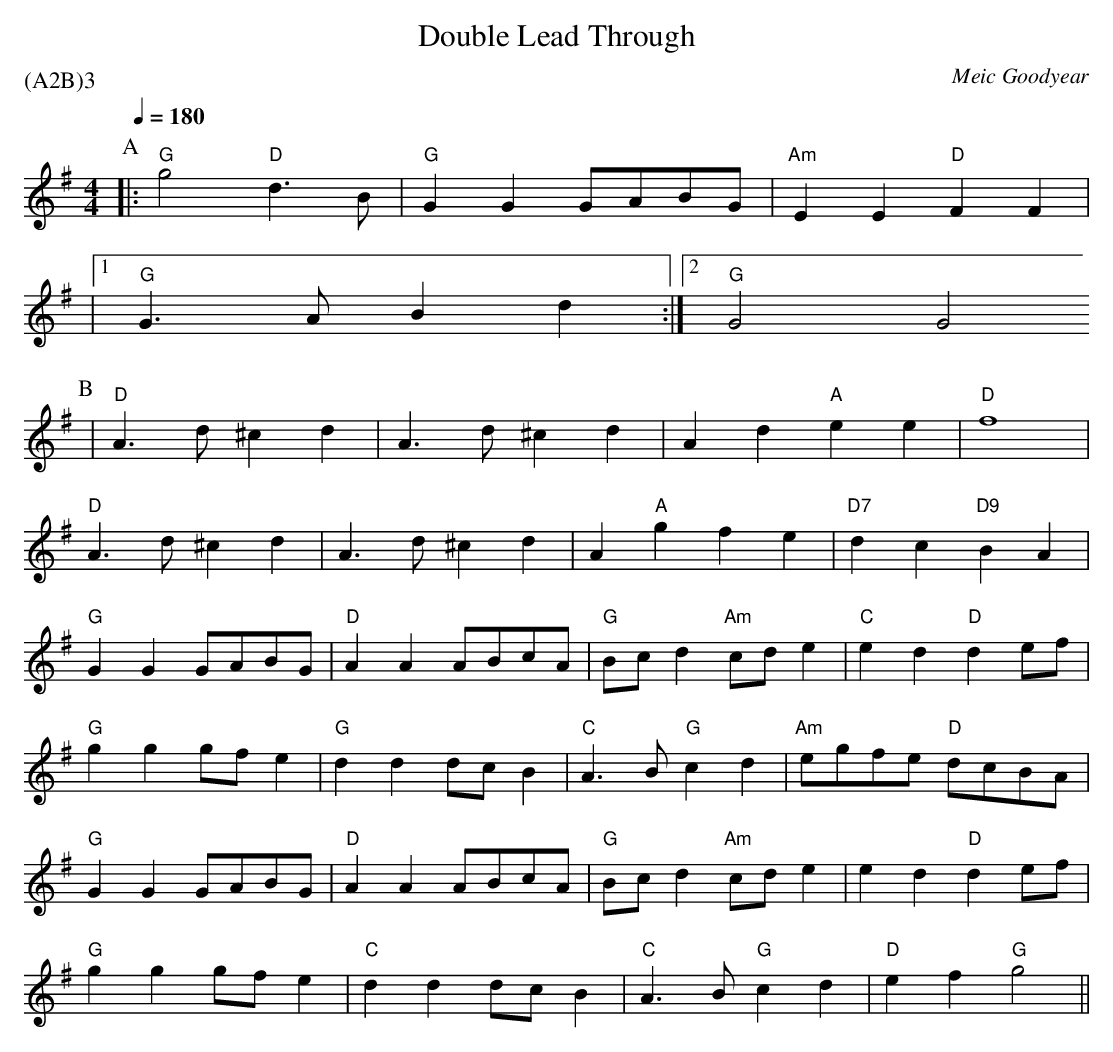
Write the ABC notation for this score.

X:1
T:Double Lead Through
P:(A2B)3
C:Meic Goodyear
Q:1/4=180
M:4/4
L:1/8
K:G
P:A
|: "G" g4 "D" d3B      | "G" G2G2GABG  | "Am" E2E2"D"F2F2    |
   |1 "G" G3A B2d2    :|2  "G" G4G4
P:B
| "D" A3d ^c2d2       | A3d ^c2d2         |  A2d2"A"e2e2        | "D" f8             |
  "D"  A3d ^c2d2      | A3d ^c2d2         |  A2"A"g2f2e2        | "D7"d2c2 "D9" B2A2 |
  "G"  G2G2GABG       | "D" A2A2ABcA      | "G" Bc d2"Am"cd e2  | "C" e2d2"D"d2ef    |
  "G"  g2g2gf e2      | "G" d2d2dc B2     | "C"A3B "G"c2d2      | "Am"egfe "D"dcBA    |
  "G"  G2G2GABG       | "D" A2A2ABcA      | "G"Bc d2"Am"cd e2    |  e2d2"D"d2ef       |
  "G"  g2g2gf e2      | "C" d2d2dc B2     | "C"A3B "G"c2d2     | "D" e2f2"G"g4      ||
